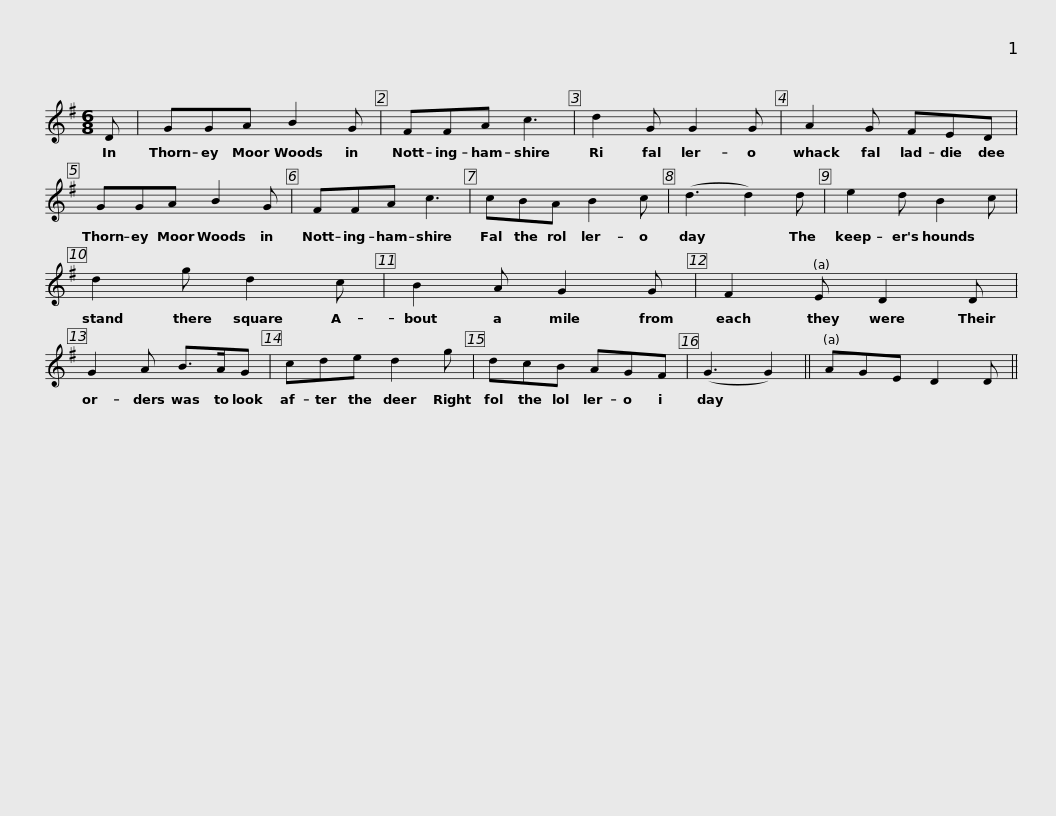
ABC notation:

X:1
L:1/8
M:6/8
I:linebreak $
K:G
V:1 treble
V:1
 D | GGA B2 G | FFA c3 | d2 G G2 G | A2 G FED |$ %5
 GGA B2 G | FFA c3 | cBA B2 c | (d3 d2) d | e2 d B2 c |$ %10
 d2 g d2 c | B2 A G2 G | F2 E D2 D | G2 A B>AG |$ cde d2 g | %15
 dcB AGF | (G3 G2) || AGE D2 D || %18
